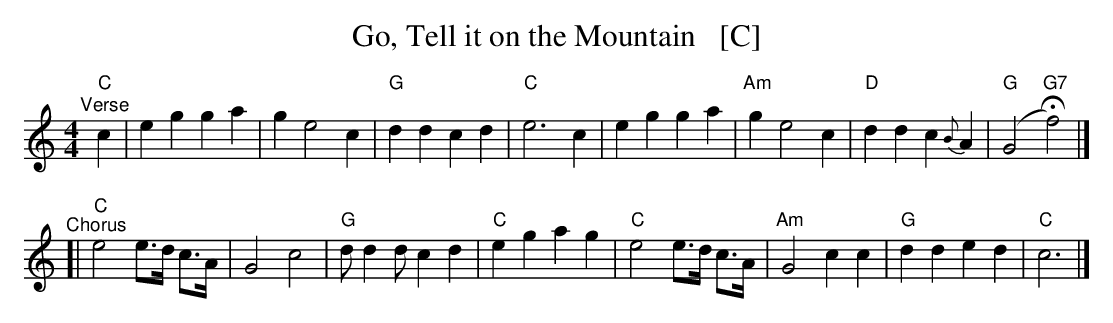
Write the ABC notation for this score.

X:1
T: Go, Tell it on the Mountain   [C]
M: 4/4
L: 1/4
K: C
"^Verse"[|] "C"c |\
e g g a | g e2 c | "G"d d c d | "C"e3 c |\
e g g a | "Am"g e2 c | "D"d d c{B} A | ("G"G2 "G7"Hf2) |]
"^Chorus"[|\
"C"e2 e/>d/ c/>A/ | G2 c2 | "G"d/ d d/ c d | "C"e g a g |\
"C"e2 e/>d/ c/>A/ | "Am"G2 c c | "G"d d e d | "C"c3 |]
